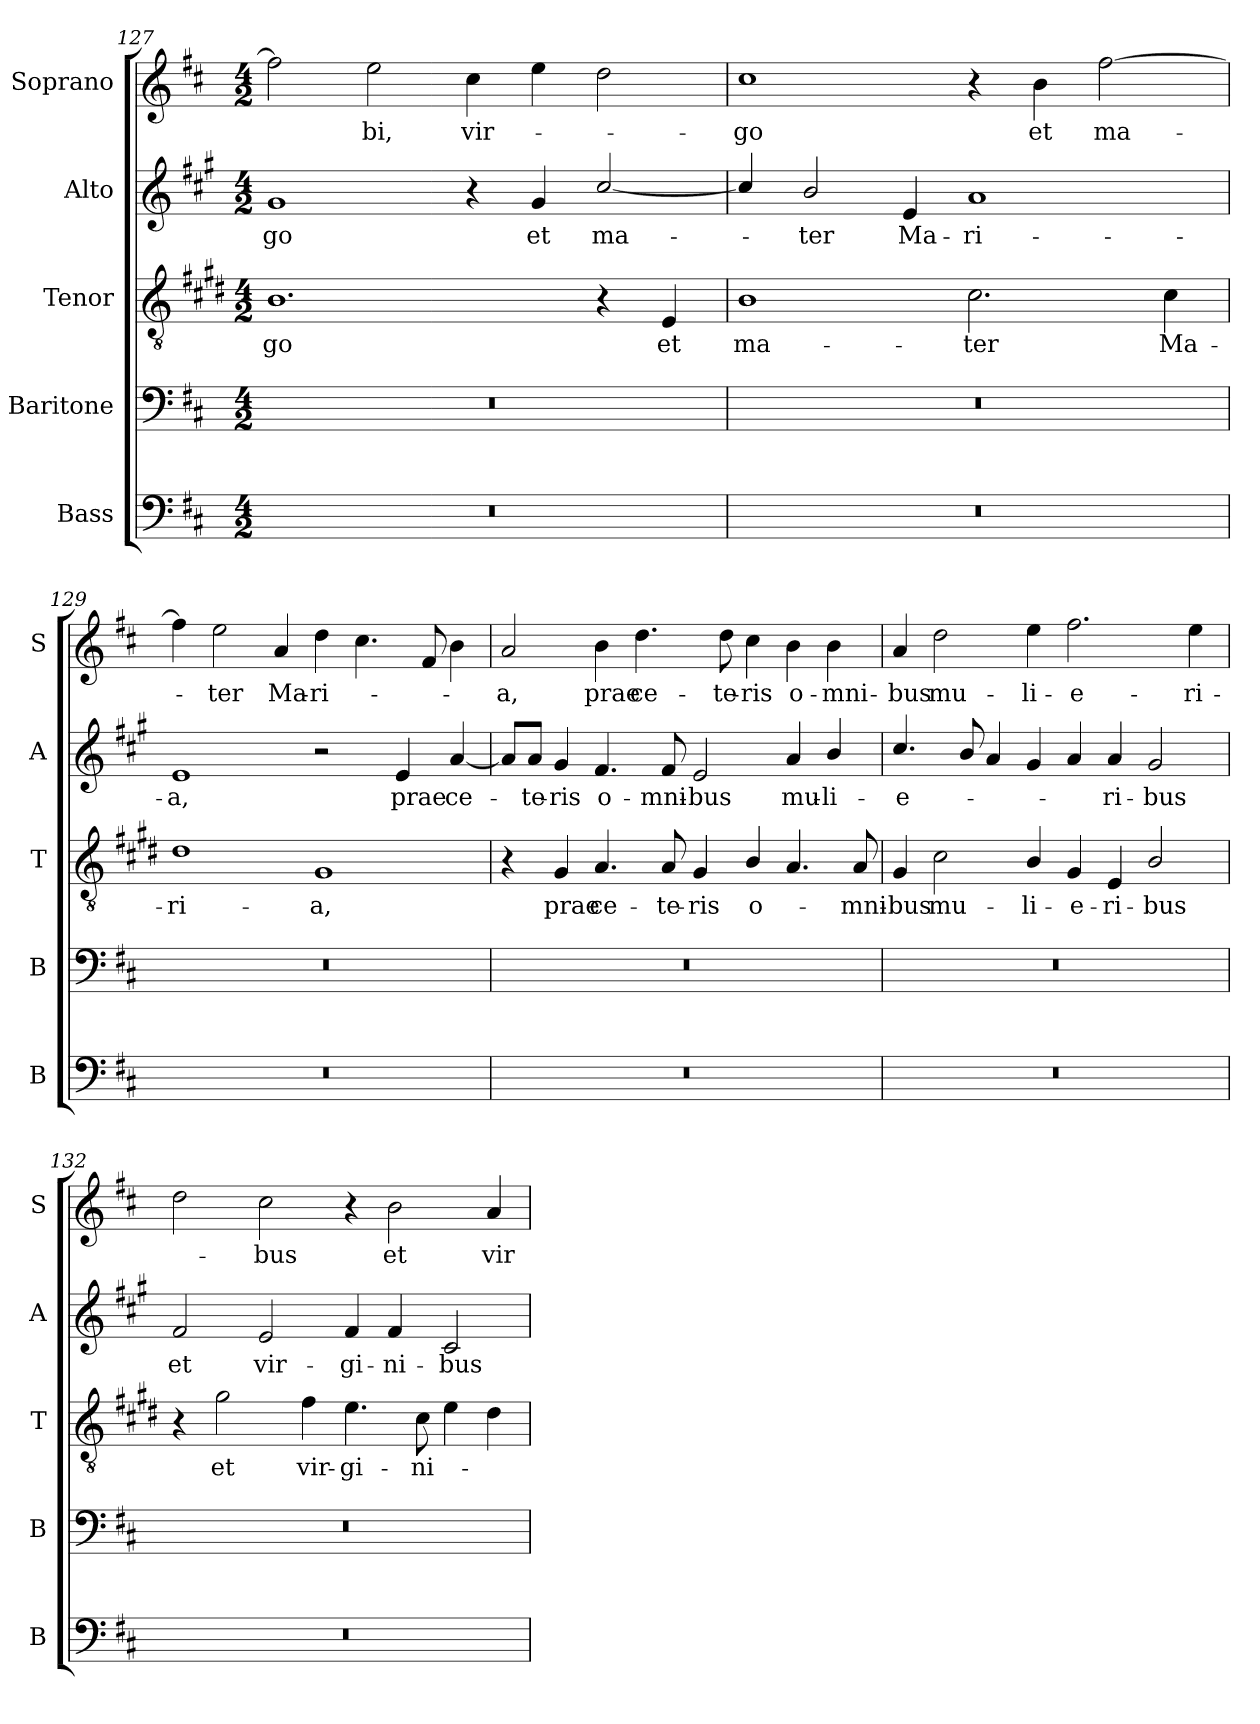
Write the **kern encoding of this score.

**kern	**kern	**kern	**text	**kern	**text	**kern	**text
*part5	*part4	*part3	*part3	*part2	*part2	*part1	*part1
*staff5	*staff4	*staff3	*staff3	*staff2	*staff2	*staff1	*staff1
*I"Bass	*I"Baritone	*I"Tenor	*	*I"Alto	*	*I"Soprano	*
*I'B	*I'B	*I'T	*	*I'A	*	*I'S	*
!!LO:LB:g=z
*clefF4	*clefF4	*clefGv2	*	*clefG2	*	*clefG2	*
*	*	*ITrd1c2	*	*ITrd4c7	*	*	*
*k[f#c#]	*k[f#c#]	*k[f#c#]	*	*k[f#c#]	*	*k[f#c#]	*
*D:	*D:	*D:	*	*D:	*	*D:	*
*M4/2	*M4/2	*M4/2	*	*M4/2	*	*M4/2	*
=127	=127	=127	=127	=127	=127	=127	=127
!	!	!	!LO:LY:b	!	!	!	!
!	!	!	!	!	!LO:LY:b	!	!
0r	0r	1.A	-go	1c#	-go	2ff#\]	.
!	!	!	!	!	!	!	!LO:LY:b
.	.	.	.	.	.	2ee\	-bi,
!	!	!	!	!	!	!	!LO:LY:b
.	.	.	.	4r	.	4cc#\	vir-
!	!	!	!	!	!LO:LY:b	!	!
.	.	.	.	4c#/	et	4ee\	.
!	!	!	!	!	!LO:LY:b	!	!
.	.	4r	.	[2f#/	ma-	2dd\	.
!	!	!	!LO:LY:b	!	!	!	!
.	.	4D/	et	.	.	.	.
=128	=128	=128	=128	=128	=128	=128	=128
!	!	!	!LO:LY:b	!	!	!	!
!	!	!	!	!	!	!	!LO:LY:b
0r	0r	1A	ma-	4f#/]	.	1cc#	-go
!	!	!	!	!	!LO:LY:b	!	!
.	.	.	.	2e/	-ter	.	.
!	!	!	!	!	!LO:LY:b	!	!
.	.	.	.	4A/	Ma-	.	.
!	!	!	!LO:LY:b	!	!	!	!
!	!	!	!	!	!LO:LY:b	!	!
.	.	2.B\	-ter	1d	-ri-	4r	.
!	!	!	!	!	!	!	!LO:LY:b
.	.	.	.	.	.	4b\	et
!	!	!	!	!	!	!	!LO:LY:b
.	.	.	.	.	.	[2ff#\	ma-
!	!	!	!LO:LY:b	!	!	!	!
.	.	4B\	Ma-	.	.	.	.
=129	=129	=129	=129	=129	=129	=129	=129
!	!	!	!LO:LY:b	!	!	!	!
!	!	!	!	!	!LO:LY:b	!	!
0r	0r	1c#	-ri-	1A	-a,	4ff#\]	.
!	!	!	!	!	!	!	!LO:LY:b
.	.	.	.	.	.	2ee\	-ter
!	!	!	!	!	!	!	!LO:LY:b
.	.	.	.	.	.	4a/	Ma-
!	!	!	!LO:LY:b	!	!	!	!
!	!	!	!	!	!	!	!LO:LY:b
.	.	1F#	-a,	2r	.	4dd\	-ri-
.	.	.	.	.	.	4.cc#\	.
!	!	!	!	!	!LO:LY:b	!	!
.	.	.	.	4A/	prae	.	.
.	.	.	.	.	.	8f#/	.
!	!	!	!	!	!LO:LY:b	!	!
.	.	.	.	[4d/	ce-	4b\	.
=130	=130	=130	=130	=130	=130	=130	=130
!	!	!	!	!	!	!	!LO:LY:b
0r	0r	4r	.	8d/L]	.	2a/	-a,
!	!	!	!	!	!LO:LY:b	!	!
.	.	.	.	8d/J	-te-	.	.
!	!	!	!LO:LY:b	!	!	!	!
!	!	!	!	!	!LO:LY:b	!	!
.	.	4F#/	prae	4c#/	-ris	.	.
!	!	!	!LO:LY:b	!	!	!	!
!	!	!	!	!	!LO:LY:b	!	!
!	!	!	!	!	!	!	!LO:LY:b
.	.	4.G/	ce-	4.B/	o-	4b\	prae
!	!	!	!	!	!	!	!LO:LY:b
.	.	.	.	.	.	4.dd\	ce-
!	!	!	!LO:LY:b	!	!	!	!
!	!	!	!	!	!LO:LY:b	!	!
.	.	8G/	-te-	8B/	-mni-	.	.
!	!	!	!LO:LY:b	!	!	!	!
!	!	!	!	!	!LO:LY:b	!	!
.	.	4F#/	-ris	2A/	-bus	.	.
!	!	!	!	!	!	!	!LO:LY:b
.	.	.	.	.	.	8dd\	-te-
!	!	!	!LO:LY:b	!	!	!	!
!	!	!	!	!	!	!	!LO:LY:b
.	.	4A/	o-	.	.	4cc#\	-ris
!	!	!	!	!	!LO:LY:b	!	!
!	!	!	!	!	!	!	!LO:LY:b
.	.	4.G/	.	4d/	mu-	4b\	o-
!	!	!	!	!	!LO:LY:b	!	!
!	!	!	!	!	!	!	!LO:LY:b
.	.	.	.	4e/	-li-	4b\	-mni-
!	!	!	!LO:LY:b	!	!	!	!
.	.	8G/	-mni-	.	.	.	.
=131	=131	=131	=131	=131	=131	=131	=131
!	!	!	!LO:LY:b	!	!	!	!
!	!	!	!	!	!LO:LY:b	!	!
!	!	!	!	!	!	!	!LO:LY:b
0r	0r	4F#/	-bus	4.f#/	-e-	4a/	-bus
!	!	!	!LO:LY:b	!	!	!	!
!	!	!	!	!	!	!	!LO:LY:b
.	.	2B\	mu-	.	.	2dd\	mu-
.	.	.	.	8e/	.	.	.
.	.	.	.	4d/	.	.	.
!	!	!	!LO:LY:b	!	!	!	!
!	!	!	!	!	!	!	!LO:LY:b
.	.	4A/	-li-	4c#/	.	4ee\	-li-
!	!	!	!LO:LY:b	!	!	!	!
!	!	!	!	!	!	!	!LO:LY:b
.	.	4F#/	-e-	4d/	.	2.ff#\	-e-
!	!	!	!LO:LY:b	!	!	!	!
!	!	!	!	!	!LO:LY:b	!	!
.	.	4D/	-ri-	4d/	-ri-	.	.
!	!	!	!LO:LY:b	!	!	!	!
!	!	!	!	!	!LO:LY:b	!	!
.	.	2A/	-bus	2c#/	-bus	.	.
!	!	!	!	!	!	!	!LO:LY:b
.	.	.	.	.	.	4ee\	-ri-
!!LO:LB:g=z
=132	=132	=132	=132	=132	=132	=132	=132
!	!	!	!	!	!LO:LY:b	!	!
0r	0r	4r	.	2B/	et	2dd\	.
!	!	!	!LO:LY:b	!	!	!	!
.	.	2f#\	et	.	.	.	.
!	!	!	!	!	!LO:LY:b	!	!
!	!	!	!	!	!	!	!LO:LY:b
.	.	.	.	2A/	vir-	2cc#\	-bus
!	!	!	!LO:LY:b	!	!	!	!
.	.	4e\	vir-	.	.	.	.
!	!	!	!LO:LY:b	!	!	!	!
!	!	!	!	!	!LO:LY:b	!	!
.	.	4.d\	-gi-	4B/	-gi-	4r	.
!	!	!	!	!	!LO:LY:b	!	!
!	!	!	!	!	!	!	!LO:LY:b
.	.	.	.	4B/	-ni-	2b\	et
!	!	!	!LO:LY:b	!	!	!	!
.	.	8B\	-ni-	.	.	.	.
!	!	!	!	!	!LO:LY:b	!	!
.	.	4d\	.	2F#/	-bus	.	.
!	!	!	!	!	!	!	!LO:LY:b
.	.	4c#\	.	.	.	4a/	vir-
=	=	=	=	=	=	=	=
*-	*-	*-	*-	*-	*-	*-	*-
